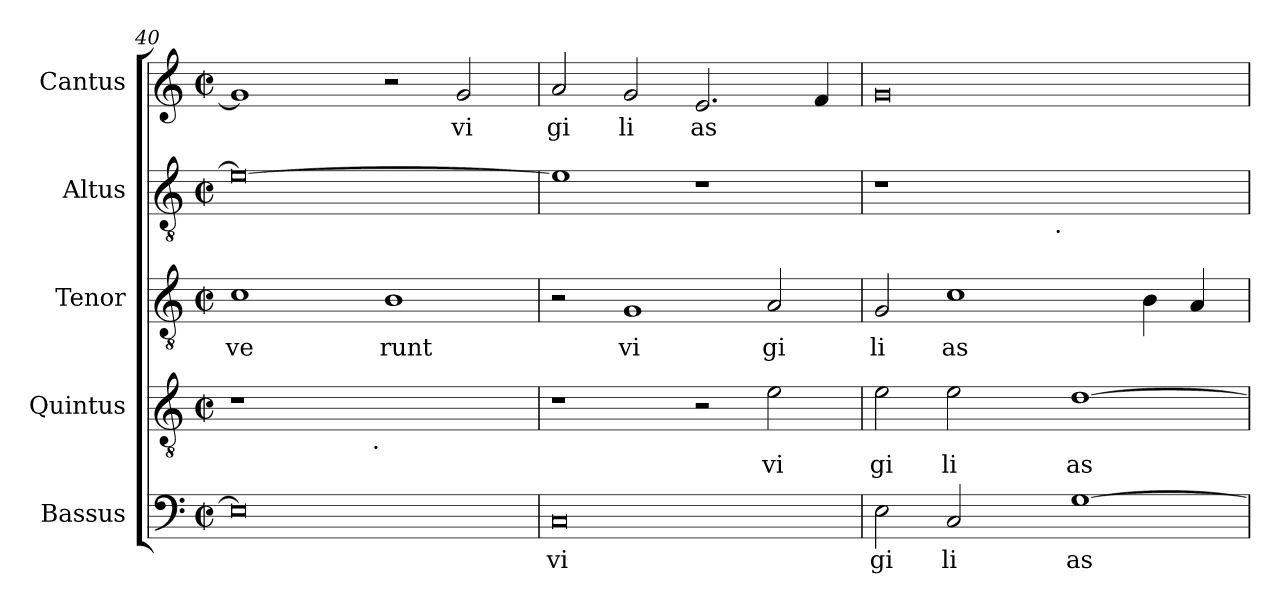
**kern	**text	**kern	**text	**kern	**text	**kern	**text	**kern	**text
*part5	*part5	*part4	*part4	*part3	*part3	*part2	*part2	*part1	*part1
*staff5	*staff5	*staff4	*staff4	*staff3	*staff3	*staff2	*staff2	*staff1	*staff1
*I"Bassus	*	*I"Quintus	*	*I"Tenor	*	*I"Altus	*	*I"Cantus	*
*clefF4	*	*clefGv2	*	*clefGv2	*	*clefGv2	*	*clefG2	*
*k[]	*	*k[]	*	*k[]	*	*k[]	*	*k[]	*
*C:	*	*C:	*	*C:	*	*C:	*	*C:	*
*M2/2	*	*M2/2	*	*M2/2	*	*M2/2	*	*M2/2	*
*met(c|)	*	*met(c|)	*	*met(c|)	*	*met(c|)	*	*met(c|)	*
=40	=40	=40	=40	=40	=40	=40	=40	=40	=40
!	!LO:LY:b:cj	!	!	!	!LO:LY:b:cj	!	!LO:LY:b:cj	!	!LO:LY:b:cj
*	*	*^	*	*	*	*	*	*	*
0E]	.	1r	2ryy	.	1c	ve	0e_>	.	1g]	.
.	.	.	4...ryy	.	.	.	.	.	.	.
!	!	!	!LO:TX:b:t=.	!	!	!	!	!	!	!
.	.	.	1ryy	.	.	.	.	.	.	.
!	!	!	!	!	!	!LO:LY:b:cj	!	!	!	!
.	.	1ryy	.	.	1B	runt	.	.	2r	.
!	!	!	!	!	!	!	!	!	!	!LO:LY:b:cj
.	.	.	.	.	.	.	.	.	2g/	vi
.	.	.	32ryy	.	.	.	.	.	.	.
=41	=41	=41	=41	=41	=41	=41	=41	=41	=41	=41
!	!LO:LY:b:cj	!	!	!	!	!	!	!LO:LY:b:cj	!	!LO:LY:b:cj
*	*	*v	*v	*	*	*	*	*	*	*
0C	vi	1r	.	2r	.	1e]	.	2a/	gi
!	!	!	!	!	!LO:LY:b:cj	!	!	!	!LO:LY:b:cj
.	.	.	.	1G	vi	.	.	2g/	li
!	!	!	!	!	!	!	!	!	!LO:LY:b:cj
.	.	2r	.	.	.	1r	.	2.e/	as
!	!	!	!LO:LY:b:cj	!	!LO:LY:b:cj	!	!	!	!
.	.	2e\	vi	2A/	gi	.	.	.	.
!	!	!	!	!	!	!	!	!	!LO:LY:b:cj
.	.	.	.	.	.	.	.	4f/	.
=42	=42	=42	=42	=42	=42	=42	=42	=42	=42
!	!LO:LY:b:cj	!	!LO:LY:b:cj	!	!LO:LY:b:cj	!	!	!	!LO:LY:b:cj
*	*	*	*	*	*	*^	*	*	*
2E\	gi	2e\	gi	2G/	li	1r	2ryy	.	0g	.
!	!LO:LY:b:cj	!	!LO:LY:b:cj	!	!LO:LY:b:cj	!	!	!	!	!
2C/	li	2e\	li	1c	as	.	4ryy	.	.	.
.	.	.	.	.	.	.	8ryy	.	.	.
.	.	.	.	.	.	.	16ryy	.	.	.
.	.	.	.	.	.	.	64ryy	.	.	.
!	!	!	!	!	!	!	!LO:TX:b:t=.	!	!	!
.	.	.	.	.	.	.	1ryy	.	.	.
!	!LO:LY:b:cj	!	!LO:LY:b:cj	!	!	!	!	!	!	!
[>1G	as	[>1d	as	.	.	1ryy	.	.	.	.
!	!	!	!	!	!LO:LY:b:cj	!	!	!	!	!
.	.	.	.	4B\	.	.	.	.	.	.
!	!	!	!	!	!LO:LY:b:cj	!	!	!	!	!
.	.	.	.	4A/	.	.	.	.	.	.
.	.	.	.	.	.	.	32.ryy	.	.	.
*	*	*	*	*	*	*v	*v	*	*	*
=	=	=	=	=	=	=	=	=	=
*-	*-	*-	*-	*-	*-	*-	*-	*-	*-
